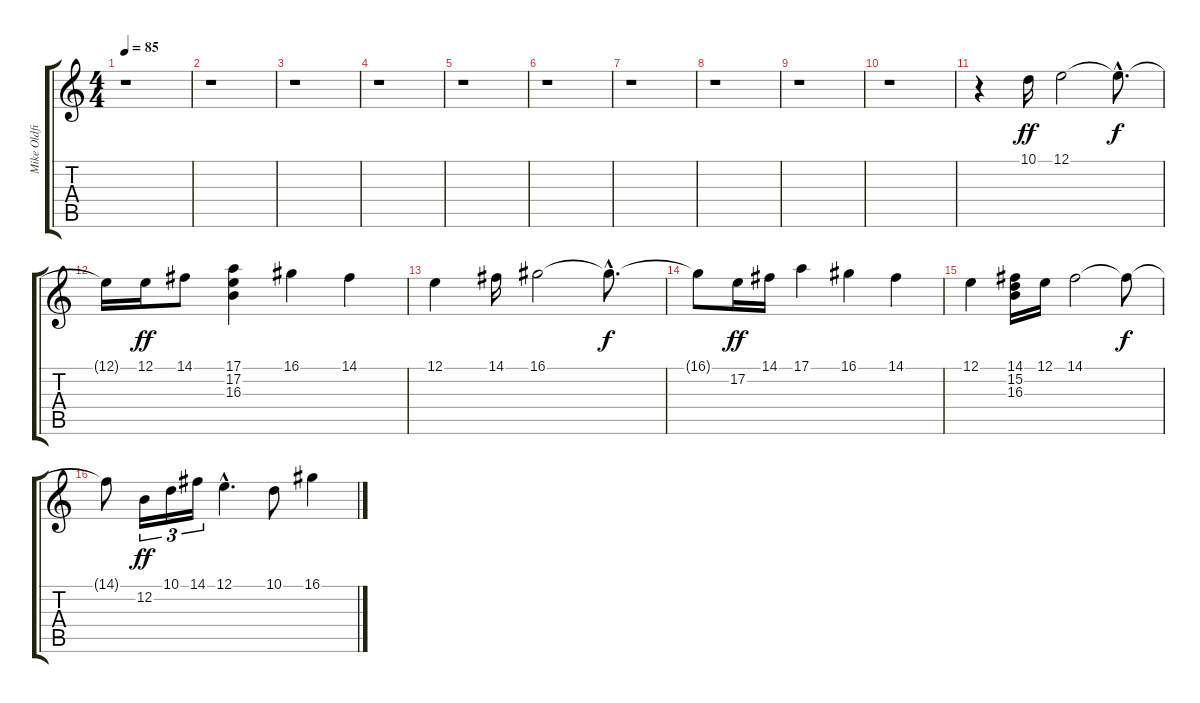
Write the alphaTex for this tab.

\track ("Mike Oldfield" "Mike Oldfi") {instrument tubularbells}
\staff {score tabs}
\tuning (E4 B3 G3 D3 A2 E2) {hide}
\ts (4 4)
\tempo 85
\clef g2
\ks c
r.1{dy ff} |
r.1 |
r.1 |
r.1 |
r.1 |
r.1 |
r.1 |
r.1 |
r.1 |
r.1 |
r.4 10.1.16 12.1.2 12.1{hac t}.8{d dy f} |
12.1{t}.16 12.1.16{dy ff} 14.1.8 (17.1 17.2 16.3).4 16.1.4 14.1.4 |
12.1.4 14.1.16 16.1.2 16.1{hac t}.8{d dy f} |
16.1{t}.8 17.2.16{dy ff} 14.1.16 17.1.4 16.1.4 14.1.4 |
12.1.4 (14.1 15.2 16.3).16 12.1.16 14.1.2 14.1{t}.8{dy f} |
14.1{t}.8 12.2.16{tu (3 2) dy ff} 10.1.16{tu (3 2)} 14.1.16{tu (3 2)} 12.1{hac}.4{d} 10.1.8 16.1.4
